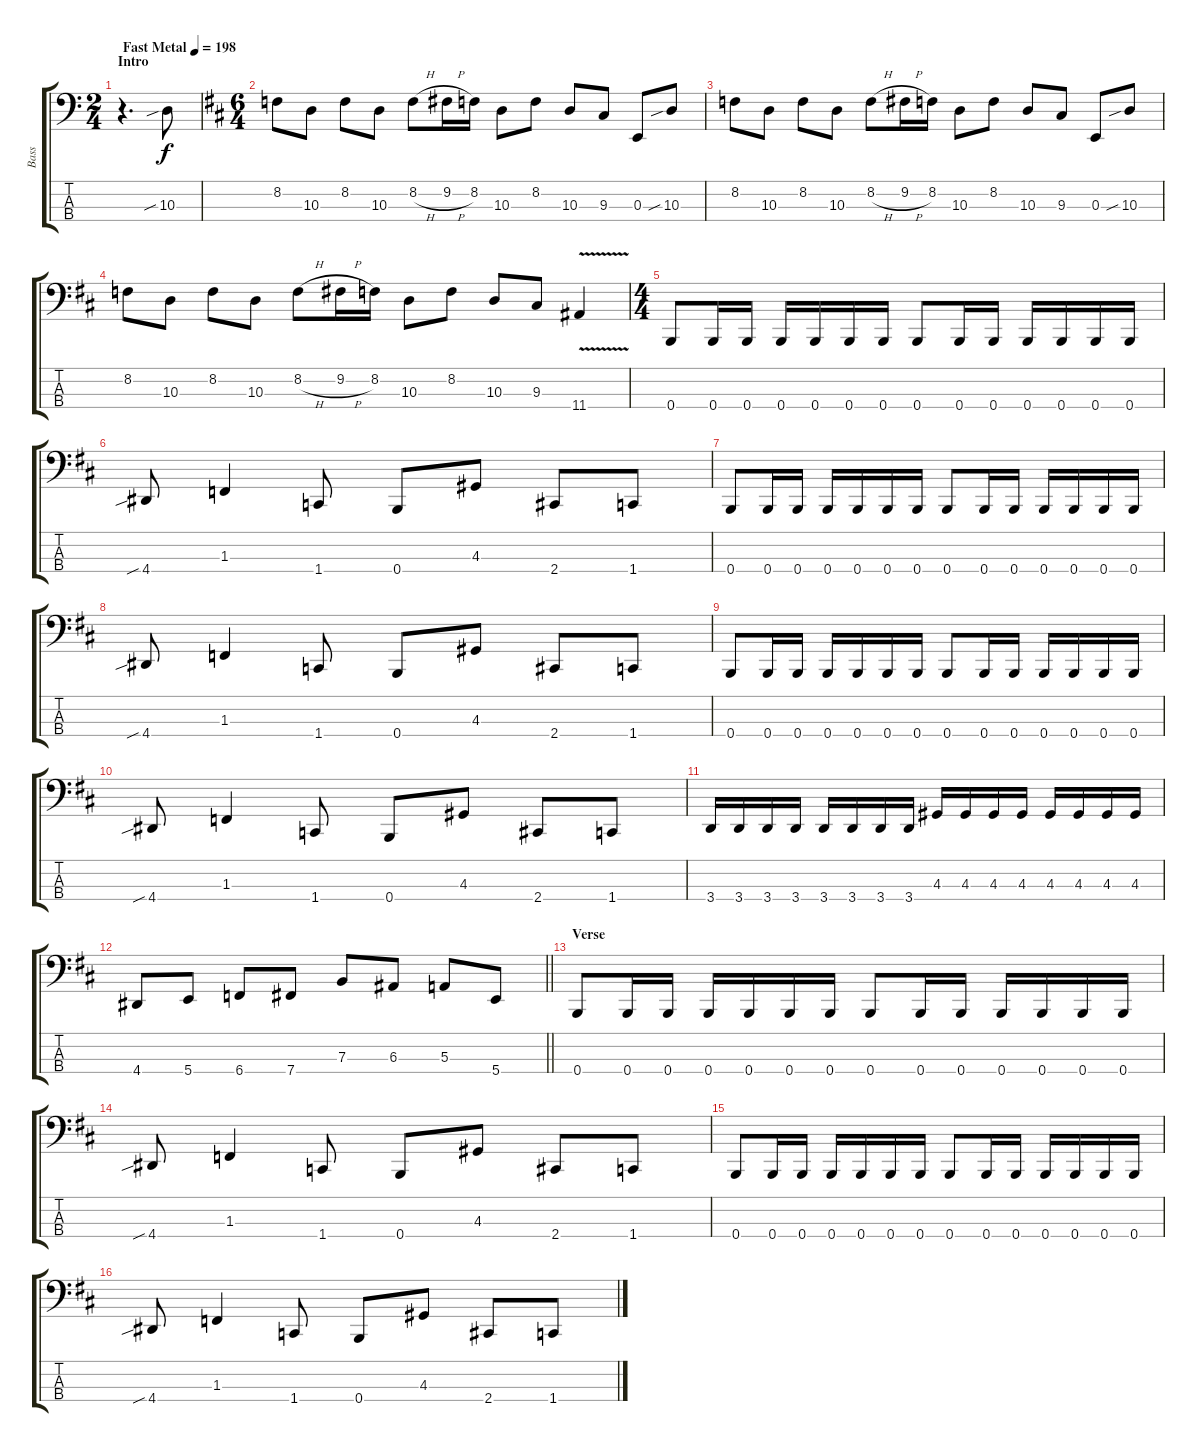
\track ("Bass " "Bass ") {instrument electricbassfinger}
\staff {score tabs}
\tuning (D2 A1 E1 B0) {hide}
\ts (2 4)
\section ("" "Intro")
\tempo (198 "Fast Metal")
\clef f4
\ks c
r.4{d dy f instrument electricbassfinger} 10.3{sib}.8 |
\ts (6 4)
\ks d
8.2.8 10.3.8 8.2.8 10.3.8 8.2{h}.8 9.2{h}.16 8.2.16 10.3.8 8.2.8 10.3.8 9.3.8 0.3.8 10.3{sib}.8 |
8.2.8 10.3.8 8.2.8 10.3.8 8.2{h}.8 9.2{h}.16 8.2.16 10.3.8 8.2.8 10.3.8 9.3.8 0.3.8 10.3{sib}.8 |
8.2.8 10.3.8 8.2.8 10.3.8 8.2{h}.8 9.2{h}.16 8.2.16 10.3.8 8.2.8 10.3.8 9.3.8 11.4{v}.4 |
\ts (4 4)
0.4.8 0.4.16 0.4.16 0.4.16 0.4.16 0.4.16 0.4.16 0.4.8 0.4.16 0.4.16 0.4.16 0.4.16 0.4.16 0.4.16 |
4.4{sib}.8 1.3.4 1.4.8 0.4.8 4.3.8 2.4.8 1.4.8 |
0.4.8 0.4.16 0.4.16 0.4.16 0.4.16 0.4.16 0.4.16 0.4.8 0.4.16 0.4.16 0.4.16 0.4.16 0.4.16 0.4.16 |
4.4{sib}.8 1.3.4 1.4.8 0.4.8 4.3.8 2.4.8 1.4.8 |
0.4.8 0.4.16 0.4.16 0.4.16 0.4.16 0.4.16 0.4.16 0.4.8 0.4.16 0.4.16 0.4.16 0.4.16 0.4.16 0.4.16 |
4.4{sib}.8 1.3.4 1.4.8 0.4.8 4.3.8 2.4.8 1.4.8 |
3.4.16 3.4.16 3.4.16 3.4.16 3.4.16 3.4.16 3.4.16 3.4.16 4.3.16 4.3.16 4.3.16 4.3.16 4.3.16 4.3.16 4.3.16 4.3.16 |
\barLineRight lightlight
4.4.8 5.4.8 6.4.8 7.4.8 7.3.8 6.3.8 5.3.8 5.4.8 |
\section ("" "Verse ")
0.4.8 0.4.16 0.4.16 0.4.16 0.4.16 0.4.16 0.4.16 0.4.8 0.4.16 0.4.16 0.4.16 0.4.16 0.4.16 0.4.16 |
4.4{sib}.8 1.3.4 1.4.8 0.4.8 4.3.8 2.4.8 1.4.8 |
0.4.8 0.4.16 0.4.16 0.4.16 0.4.16 0.4.16 0.4.16 0.4.8 0.4.16 0.4.16 0.4.16 0.4.16 0.4.16 0.4.16 |
4.4{sib}.8 1.3.4 1.4.8 0.4.8 4.3.8 2.4.8 1.4.8
